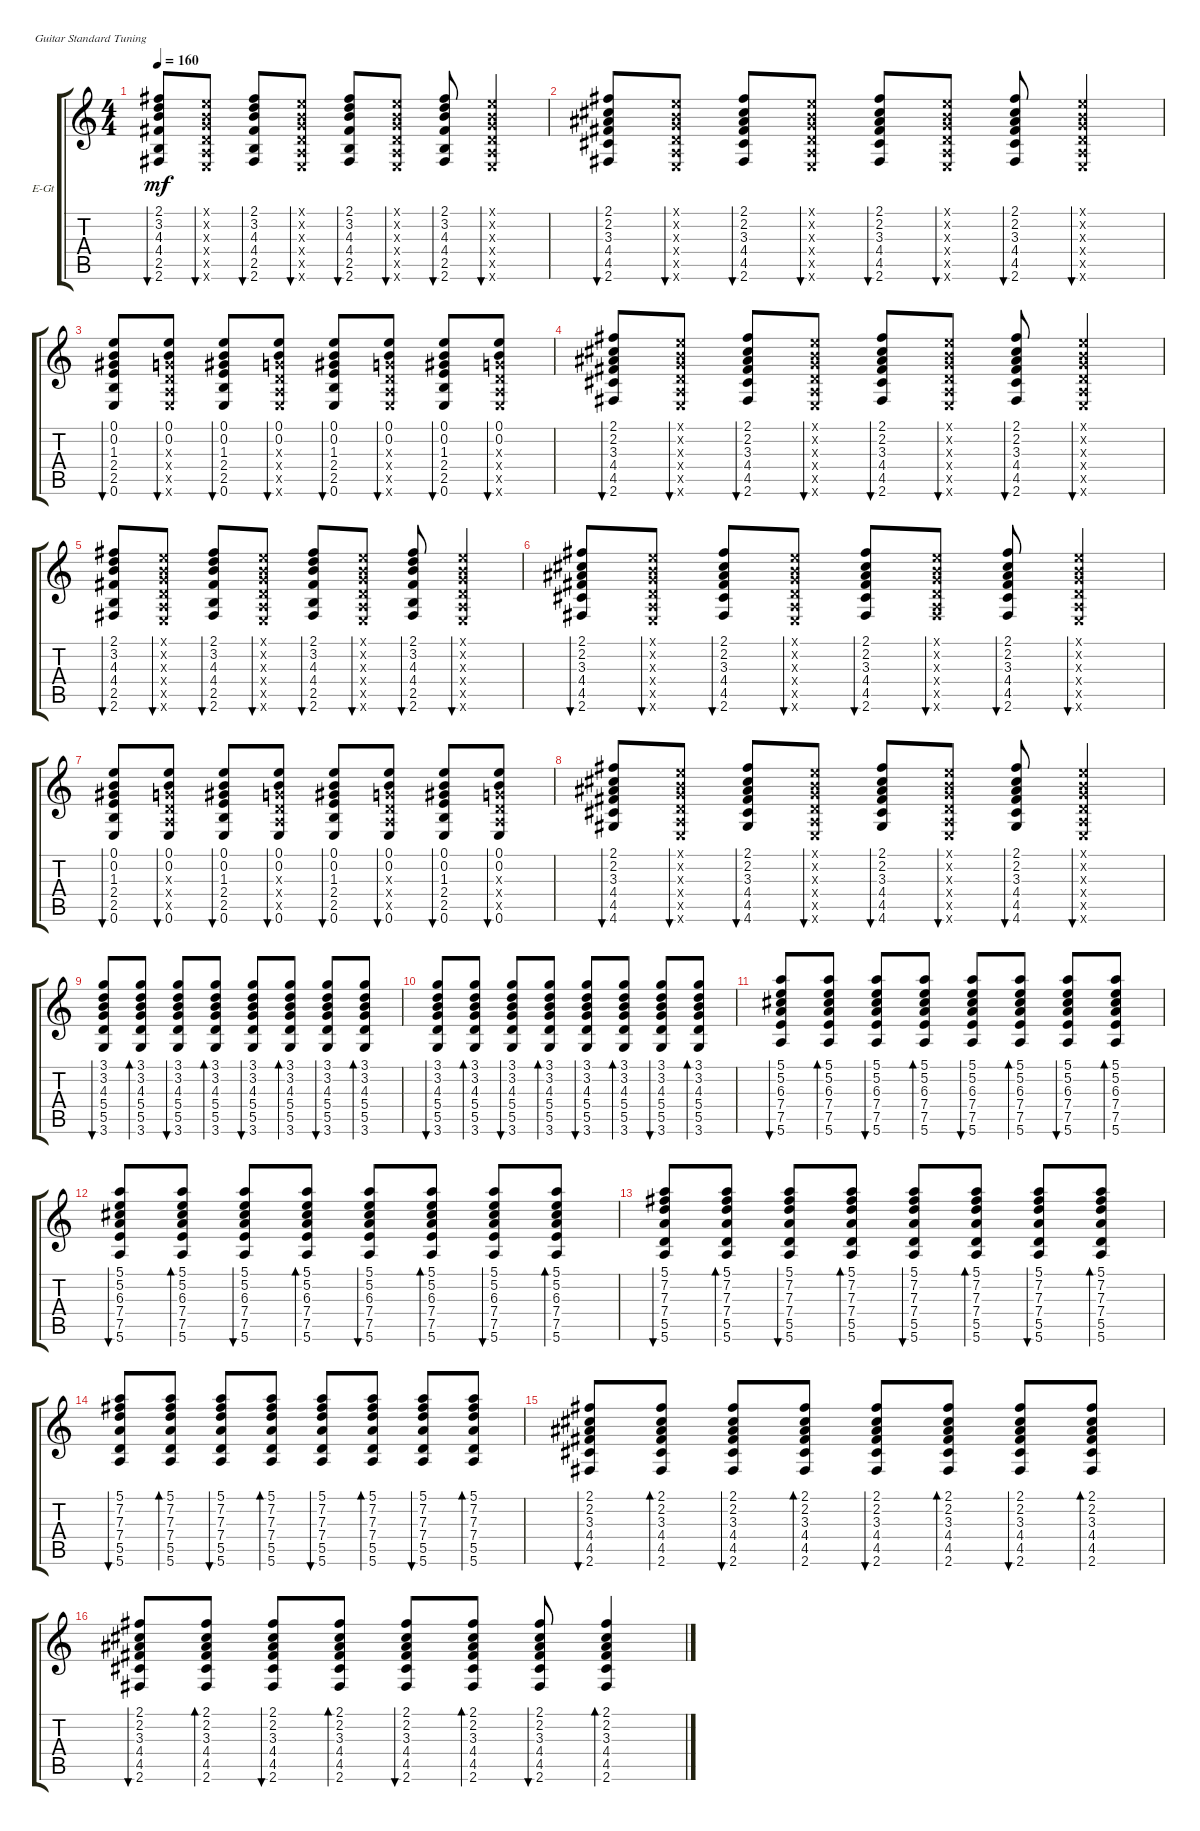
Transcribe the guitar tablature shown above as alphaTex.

\defaultSystemsLayout 4
\bracketExtendMode groupsimilarinstruments
\firstSystemTrackNameOrientation horizontal
\otherSystemsTrackNameOrientation horizontal
\track ("Electric Guitar" "E-Gt") {instrument distortionguitar}
\staff {score tabs}
\tuning (E4 B3 G3 D3 A2 E2)
\ts (4 4)
\tempo 160
\clef g2
\ks c
(2.6 2.5 4.4 4.3 3.2 2.1).8{bu 119 dy mf instrument distortionguitar} (0.6{x} 0.5{x} 0.4{x} 0.3{x} 0.2{x} 0.1{x}).8{bu 118} (2.6 2.5 4.4 4.3 3.2 2.1).8{bu 117} (0.6{x} 0.5{x} 0.4{x} 0.3{x} 0.2{x} 0.1{x}).8{bu 116} (2.6 2.5 4.4 4.3 3.2 2.1).8{bu 115} (0.6{x} 0.5{x} 0.4{x} 0.3{x} 0.2{x} 0.1{x}).8{bu 114} (2.6 2.5 4.4 4.3 3.2 2.1).8{bu 114} (0.6{x} 0.5{x} 0.4{x} 0.3{x} 0.2{x} 0.1{x}).4{bu 114} |
(2.6 4.5 4.4 3.3 2.2 2.1).8{bu 114} (0.6{x} 0.5{x} 0.4{x} 0.3{x} 0.2{x} 0.1{x}).8{bu 114} (2.6 4.5 4.4 3.3 2.2 2.1).8{bu 114} (0.6{x} 0.5{x} 0.4{x} 0.3{x} 0.2{x} 0.1{x}).8{bu 114} (2.6 4.5 4.4 3.3 2.2 2.1).8{bu 114} (0.6{x} 0.5{x} 0.4{x} 0.3{x} 0.2{x} 0.1{x}).8{bu 114} (2.6 4.5 4.4 3.3 2.2 2.1).8{bu 114} (0.6{x} 0.5{x} 0.4{x} 0.3{x} 0.2{x} 0.1{x}).4{bu 114} |
(0.6 2.5 2.4 1.3 0.2 0.1).8{bu 114} (0.5{x} 0.4{x} 0.3{x} 0.2 0.1 0.6{x}).8{bu 114} (0.6 2.5 2.4 1.3 0.2 0.1).8{bu 114} (0.5{x} 0.4{x} 0.3{x} 0.2 0.1 0.6{x}).8{bu 114} (0.6 2.5 2.4 1.3 0.2 0.1).8{bu 114} (0.5{x} 0.4{x} 0.3{x} 0.2 0.1 0.6{x}).8{bu 114} (0.6 2.5 2.4 1.3 0.2 0.1).8{bu 114} (0.5{x} 0.4{x} 0.3{x} 0.2 0.1 0.6{x}).8{bu 114} |
(2.6 4.5 4.4 3.3 2.2 2.1).8{bu 114} (0.6{x} 0.5{x} 0.4{x} 0.3{x} 0.2{x} 0.1{x}).8{bu 114} (2.6 4.5 4.4 3.3 2.2 2.1).8{bu 114} (0.6{x} 0.5{x} 0.4{x} 0.3{x} 0.2{x} 0.1{x}).8{bu 114} (2.6 4.5 4.4 3.3 2.2 2.1).8{bu 114} (0.6{x} 0.5{x} 0.4{x} 0.3{x} 0.2{x} 0.1{x}).8{bu 114} (2.6 4.5 4.4 3.3 2.2 2.1).8{bu 114} (0.6{x} 0.5{x} 0.4{x} 0.3{x} 0.2{x} 0.1{x}).4{bu 114} |
(2.6 2.5 4.4 4.3 3.2 2.1).8{bu 119} (0.6{x} 0.5{x} 0.4{x} 0.3{x} 0.2{x} 0.1{x}).8{bu 118} (2.6 2.5 4.4 4.3 3.2 2.1).8{bu 117} (0.6{x} 0.5{x} 0.4{x} 0.3{x} 0.2{x} 0.1{x}).8{bu 116} (2.6 2.5 4.4 4.3 3.2 2.1).8{bu 115} (0.6{x} 0.5{x} 0.4{x} 0.3{x} 0.2{x} 0.1{x}).8{bu 114} (2.6 2.5 4.4 4.3 3.2 2.1).8{bu 114} (0.6{x} 0.5{x} 0.4{x} 0.3{x} 0.2{x} 0.1{x}).4{bu 114} |
(2.6 4.5 4.4 3.3 2.2 2.1).8{bu 114} (0.6{x} 0.5{x} 0.4{x} 0.3{x} 0.2{x} 0.1{x}).8{bu 114} (2.6 4.5 4.4 3.3 2.2 2.1).8{bu 114} (0.6{x} 0.5{x} 0.4{x} 0.3{x} 0.2{x} 0.1{x}).8{bu 114} (2.6 4.5 4.4 3.3 2.2 2.1).8{bu 114} (2.6{x} 0.5{x} 0.4{x} 0.3{x} 0.2{x} 0.1{x}).8{bu 114} (2.6 4.5 4.4 3.3 2.2 2.1).8{bu 114} (0.6{x} 0.5{x} 0.4{x} 0.3{x} 0.2{x} 0.1{x}).4{bu 114} |
(0.6 2.5 2.4 1.3 0.2 0.1).8{bu 114} (0.5{x} 0.4{x} 0.3{x} 0.2 0.1 0.6).8{bu 114} (0.6 2.5 2.4 1.3 0.2 0.1).8{bu 114} (0.5{x} 0.4{x} 0.3{x} 0.2 0.1 0.6).8{bu 114} (0.6 2.5 2.4 1.3 0.2 0.1).8{bu 114} (0.5{x} 0.4{x} 0.3{x} 0.2 0.1 0.6).8{bu 114} (0.6 2.5 2.4 1.3 0.2 0.1).8{bu 114} (0.5{x} 0.4{x} 0.3{x} 0.2 0.1 0.6).8{bu 114} |
(4.6 4.5 4.4 3.3 2.2 2.1).8{bu 114} (0.6{x} 0.5{x} 0.4{x} 0.3{x} 0.2{x} 0.1{x}).8{bu 114} (4.6 4.5 4.4 3.3 2.2 2.1).8{bu 114} (0.6{x} 0.5{x} 0.4{x} 0.3{x} 0.2{x} 0.1{x}).8{bu 114} (4.6 4.5 4.4 3.3 2.2 2.1).8{bu 114} (0.6{x} 0.5{x} 0.4{x} 0.3{x} 0.2{x} 0.1{x}).8{bu 114} (4.6 4.5 4.4 3.3 2.2 2.1).8{bu 114} (0.6{x} 0.5{x} 0.4{x} 0.3{x} 0.2{x} 0.1{x}).4{bu 114} |
(3.6 5.5 5.4 4.3 3.2 3.1).8{bu 114} (3.6 5.5 5.4 4.3 3.2 3.1).8{bd 114} (3.6 5.5 5.4 4.3 3.2 3.1).8{bu 114} (3.6 5.5 5.4 4.3 3.2 3.1).8{bd 114} (3.6 5.5 5.4 4.3 3.2 3.1).8{bu 114} (3.6 5.5 5.4 4.3 3.2 3.1).8{bd 114} (3.6 5.5 5.4 4.3 3.2 3.1).8{bu 114} (3.6 5.5 5.4 4.3 3.2 3.1).8{bd 114} |
(3.6 5.5 5.4 4.3 3.2 3.1).8{bu 114} (3.6 5.5 5.4 4.3 3.2 3.1).8{bd 114} (3.6 5.5 5.4 4.3 3.2 3.1).8{bu 114} (3.6 5.5 5.4 4.3 3.2 3.1).8{bd 114} (3.6 5.5 5.4 4.3 3.2 3.1).8{bu 114} (3.6 5.5 5.4 4.3 3.2 3.1).8{bd 114} (3.6 5.5 5.4 4.3 3.2 3.1).8{bu 114} (3.6 5.5 5.4 4.3 3.2 3.1).8{bd 114} |
(5.6 7.5 7.4 6.3 5.2 5.1).8{bu 114} (5.6 7.5 7.4 6.3 5.2 5.1).8{bd 114} (5.6 7.5 7.4 6.3 5.2 5.1).8{bu 114} (5.6 7.5 7.4 6.3 5.2 5.1).8{bd 114} (5.6 7.5 7.4 6.3 5.2 5.1).8{bu 114} (5.6 7.5 7.4 6.3 5.2 5.1).8{bd 114} (5.6 7.5 7.4 6.3 5.2 5.1).8{bu 114} (5.6 7.5 7.4 6.3 5.2 5.1).8{bd 114} |
(5.6 7.5 7.4 6.3 5.2 5.1).8{bu 114} (5.6 7.5 7.4 6.3 5.2 5.1).8{bd 114} (5.6 7.5 7.4 6.3 5.2 5.1).8{bu 114} (5.6 7.5 7.4 6.3 5.2 5.1).8{bd 114} (5.6 7.5 7.4 6.3 5.2 5.1).8{bu 114} (5.6 7.5 7.4 6.3 5.2 5.1).8{bd 114} (5.6 7.5 7.4 6.3 5.2 5.1).8{bu 114} (5.6 7.5 7.4 6.3 5.2 5.1).8{bd 114} |
(5.1 7.2 7.3 7.4 5.5 5.6).8{bu 114} (5.1 7.2 7.3 7.4 5.5 5.6).8{bd 114} (5.1 7.2 7.3 7.4 5.5 5.6).8{bu 114} (5.1 7.2 7.3 7.4 5.5 5.6).8{bd 114} (5.1 7.2 7.3 7.4 5.5 5.6).8{bu 114} (5.1 7.2 7.3 7.4 5.5 5.6).8{bd 114} (5.1 7.2 7.3 7.4 5.5 5.6).8{bu 114} (5.1 7.2 7.3 7.4 5.5 5.6).8{bd 114} |
(5.1 7.2 7.3 7.4 5.5 5.6).8{bu 114} (5.1 7.2 7.3 7.4 5.5 5.6).8{bd 114} (5.1 7.2 7.3 7.4 5.5 5.6).8{bu 114} (5.1 7.2 7.3 7.4 5.5 5.6).8{bd 114} (5.1 7.2 7.3 7.4 5.5 5.6).8{bu 114} (5.1 7.2 7.3 7.4 5.5 5.6).8{bd 114} (5.1 7.2 7.3 7.4 5.5 5.6).8{bu 114} (5.1 7.2 7.3 7.4 5.5 5.6).8{bd 114} |
(2.6 4.5 4.4 3.3 2.2 2.1).8{bu 114} (2.6 4.5 4.4 3.3 2.2 2.1).8{bd 114} (2.6 4.5 4.4 3.3 2.2 2.1).8{bu 114} (2.6 4.5 4.4 3.3 2.2 2.1).8{bd 114} (2.6 4.5 4.4 3.3 2.2 2.1).8{bu 114} (2.6 4.5 4.4 3.3 2.2 2.1).8{bd 114} (2.6 4.5 4.4 3.3 2.2 2.1).8{bu 114} (2.6 4.5 4.4 3.3 2.2 2.1).8{bd 114} |
(2.6 4.5 4.4 3.3 2.2 2.1).8{bu 114} (2.6 4.5 4.4 3.3 2.2 2.1).8{bd 114} (2.6 4.5 4.4 3.3 2.2 2.1).8{bu 114} (2.6 4.5 4.4 3.3 2.2 2.1).8{bd 114} (2.6 4.5 4.4 3.3 2.2 2.1).8{bu 114} (2.6 4.5 4.4 3.3 2.2 2.1).8{bd 114} (2.6 4.5 4.4 3.3 2.2 2.1).8{bu 114} (2.6 4.5 4.4 3.3 2.2 2.1).4{bd 114}
